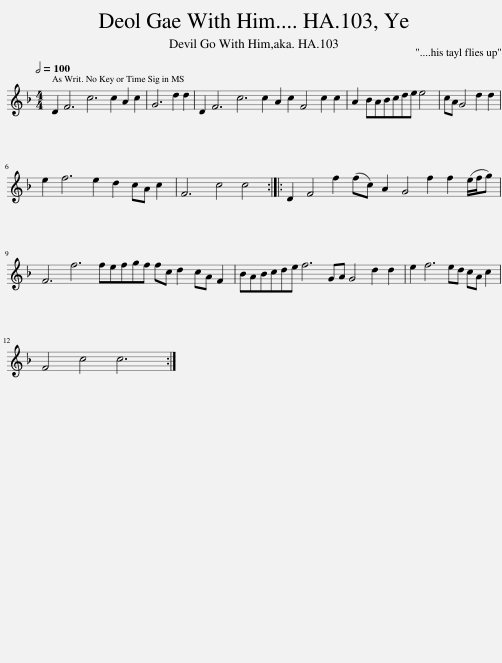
X:1
L:1/8
Q:1/2=100
M:4/4
I:linebreak $
K:F
V:1 treble
V:1
 D2 F6 c6 c2 A2 c2 | G6 d2 d2 | D2 F6 c6 c2 A2 c2 F4 c2 c2 | A2 BABcde e4 | cA G4 d2 d2 |$ %5
 e2 f6 e2 d2 cA c2 | F6 c4 c4 :: D2 F4 f2 (fc) A2 G4 f2 f2 (e/f/g) |$ F6 f6 fefgf fc d2 cA F2 | BABcde f6 GA G4 d2 d2 | %10
 e2 f6 ed cA c2 |$ F4 c4 c6 :| %12
